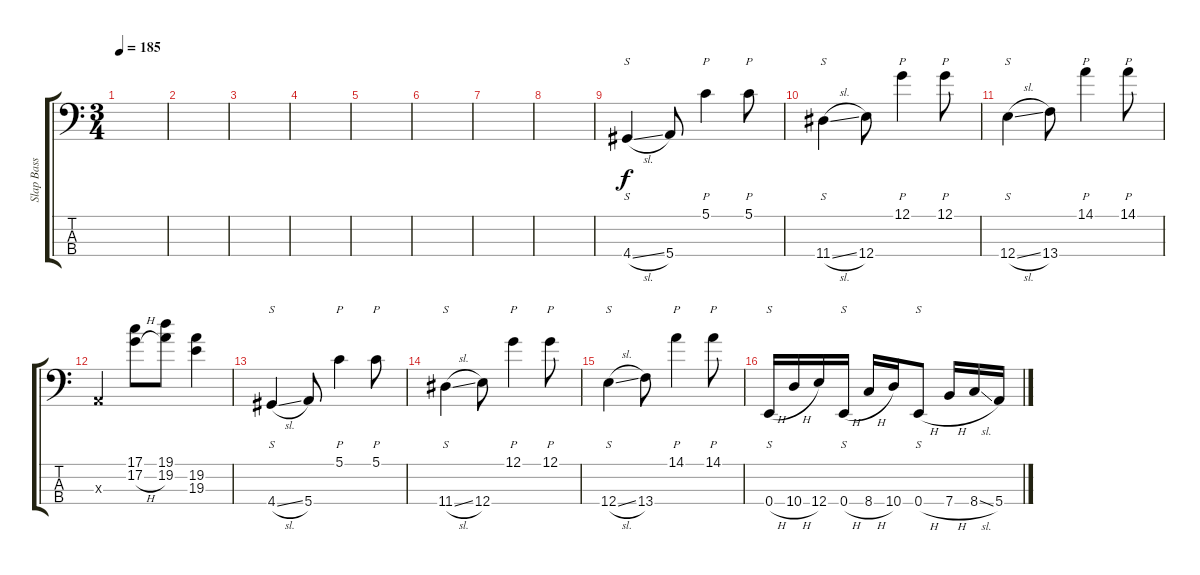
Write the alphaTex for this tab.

\track ("Slap Bass Mid 8" "Slap Bass ") {instrument slapbass1}
\staff {score tabs}
\tuning (G2 D2 A1 E1) {hide}
\ts (3 4)
\tempo 185
\clef f4
\ks c
|
|
|
|
|
|
|
|
4.4{sl}.4{s} 5.4.8 5.1.4{p} 5.1.8{p} |
11.4{sl}.4{s} 12.4.8 12.1.4{p} 12.1.8{p} |
12.4{sl}.4{s} 13.4.8 14.1.4{p} 14.1.8{p} |
0.3{x}.4 (17.1 17.2{h}).8 (19.1 19.2).8 (19.2 19.3).4 |
4.4{sl}.4{s} 5.4.8 5.1.4{p} 5.1.8{p} |
11.4{sl}.4{s} 12.4.8 12.1.4{p} 12.1.8{p} |
12.4{sl}.4{s} 13.4.8 14.1.4{p} 14.1.8{p} |
0.4{h}.16{s} 10.4{h}.16 12.4.16 0.4{h}.16{s} 8.4{h}.16 10.4.16 0.4{h}.8{s} 7.4{h}.16 8.4{sl}.16 5.4.16
